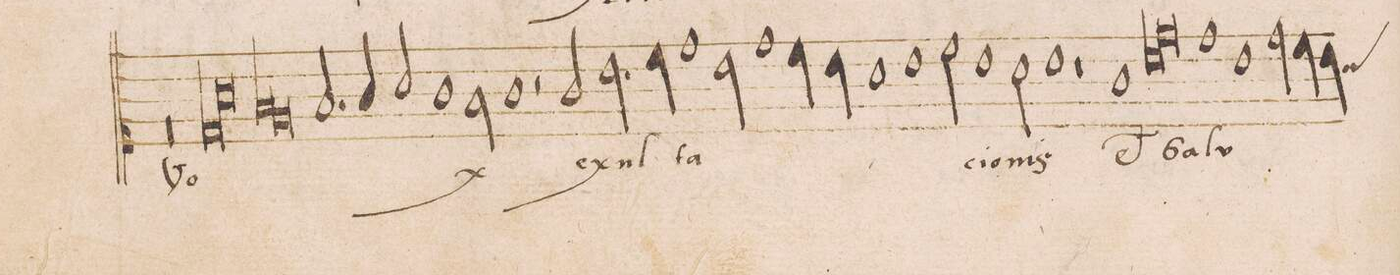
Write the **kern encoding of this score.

**kern	**text
*I"TENOR	*
*clefC1	*
*k[]	*
*met(C|)	*
*M2/1	*
0r	.
=14-	=14-
*lig	*
1d	Vo-
1g	.
*Xlig	*
=15-	=15-
*lig	*
1f	.
1e	.
*Xlig	*
=16-	=16-
2.f/	.
4g/	.
2a/	.
1g\	.
=17-	=17-
*2\right	*
2f\	-x
1g	.
=18-	=18-
2r	.
2g/	ex-
2.b\	-ul-
4cc\	-ta-
=19-	=19-
1dd	.
2b\	.
1dd\	.
=20-	=20-
4cc\	.
4b\	.
1a	.
=21-	=21-
1b	.
*2\left	*
2cc\	.
1b\	-ci-
=22-	=22-
2a\	o-
1b	-nis
=23-	=23-
1r	.
1g	et
=24-	=24-
*lig	*
1b	Sa-
1dd	.
*Xlig	*
=25-	=25-
1dd	-lv-
1b	.
=26-	=26-
*2\right	*
2dd\	.
4cc\	.
*custos:a	*
4b\	.
*-	*-
